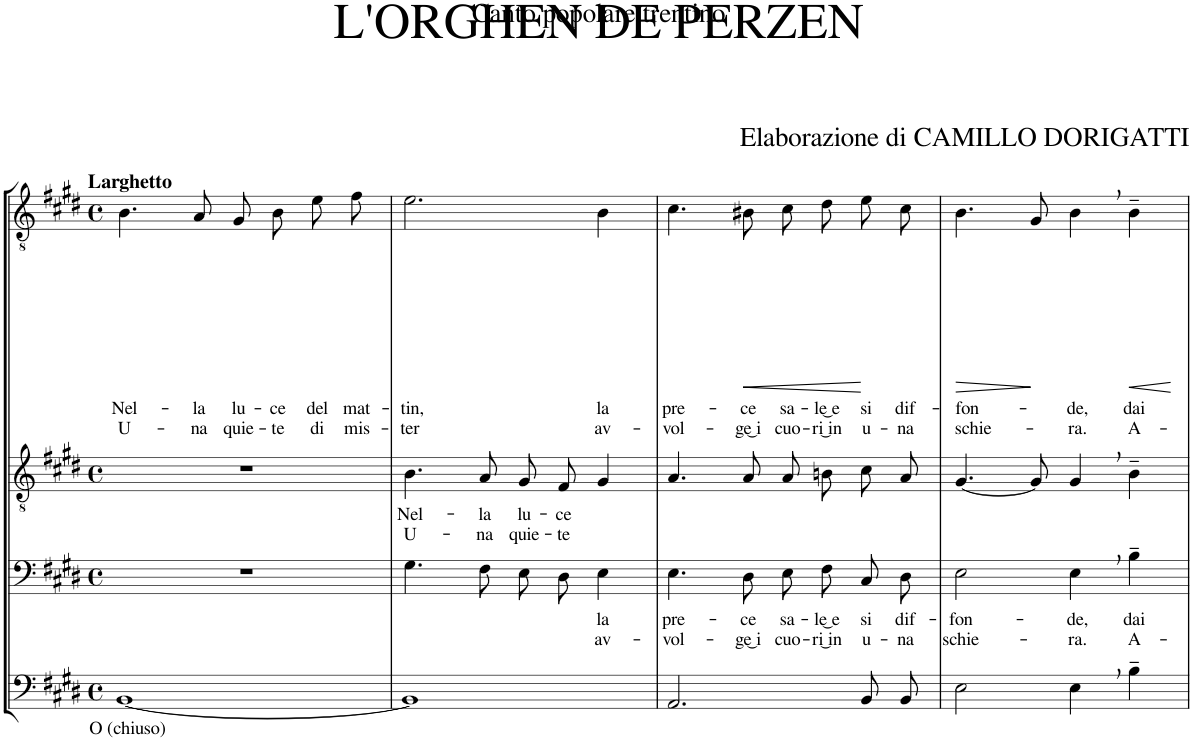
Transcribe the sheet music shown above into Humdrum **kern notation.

**kern	**text	**kern	**text	**text	**kern	**text	**text	**kern	**text	**text	**dynam
*part4	*part4	*part3	*part3	*part3	*part2	*part2	*part2	*part1	*part1	*part1	*part1
*staff4	*staff4	*staff3	*staff3	*staff3	*staff2	*staff2	*staff2	*staff1	*staff1	*staff1	*staff1
*I"Bass	*	*I"Baritone	*	*	*I"Tenor	*	*	*I"Tenor	*	*	*
*clefF4	*	*clefF4	*	*	*clefGv2	*	*	*clefGv2	*	*	*
*Trd7c12	*	*	*	*	*	*	*	*	*	*	*
*k[f#c#g#d#]	*	*k[f#c#g#d#]	*	*	*k[f#c#g#d#]	*	*	*k[f#c#g#d#]	*	*	*
*M4/4	*	*M4/4	*	*	*M4/4	*	*	*M4/4	*	*	*
*met(c)	*	*met(c)	*	*	*met(c)	*	*	*met(c)	*	*	*
=1	=1	=1	=1	=1	=1	=1	=1	=1	=1	=1	=1
!	!	!	!	!	!	!	!	!LO:TX:a:B:t=Larghetto	!	!	!
!	!LO:LY:b	!	!	!	!	!	!	!	!LO:LY:b	!LO:LY:b	!
[1BB	O (chiuso)	1r	.	.	1r	.	.	4.B\	Nel-	U-	.
!	!	!	!	!	!	!	!	!	!LO:LY:b	!LO:LY:b	!
.	.	.	.	.	.	.	.	8A/	-la	-na	.
!	!	!	!	!	!	!	!	!	!LO:LY:b	!LO:LY:b	!
.	.	.	.	.	.	.	.	8G#/L	lu-	quie-	.
!	!	!	!	!	!	!	!	!	!LO:LY:b	!LO:LY:b	!
.	.	.	.	.	.	.	.	8B/J	-ce	-te	.
!	!	!	!	!	!	!	!	!	!LO:LY:b	!LO:LY:b	!
.	.	.	.	.	.	.	.	8e\L	del	di	.
!	!	!	!	!	!	!	!	!	!LO:LY:b	!LO:LY:b	!
.	.	.	.	.	.	.	.	8f#\J	mat-	mis-	.
=2	=2	=2	=2	=2	=2	=2	=2	=2	=2	=2	=2
!	!	!	!	!	!	!LO:LY:b	!LO:LY:b	!	!LO:LY:b	!LO:LY:b	!
1BB]	.	4.G#\	.	.	4.B\	Nel-	U-	2.e\	-tin,	-ter	.
!	!	!	!	!	!	!LO:LY:b	!LO:LY:b	!	!	!	!
.	.	8F#\	.	.	8A/	-la	-na	.	.	.	.
!	!	!	!	!	!	!LO:LY:b	!LO:LY:b	!	!	!	!
.	.	8E\L	.	.	8G#/L	lu-	quie-	.	.	.	.
!	!	!	!	!	!	!LO:LY:b	!LO:LY:b	!	!	!	!
.	.	8D#\J	.	.	8F#/J	-ce	-te	.	.	.	.
!	!	!	!LO:LY:b	!LO:LY:b	!	!	!	!	!LO:LY:b	!LO:LY:b	!
.	.	4E\	la	av-	4G#/	.	.	4B\	la	av-	.
=3	=3	=3	=3	=3	=3	=3	=3	=3	=3	=3	=3
!	!	!	!LO:LY:b	!LO:LY:b	!	!	!	!	!LO:LY:b	!LO:LY:b	!
2.AA/	.	4.E\	pre-	-vol-	4.A/	.	.	4.c#\	pre-	-vol-	.
!	!	!	!LO:LY:b	!LO:LY:b	!	!	!	!	!LO:LY:b	!LO:LY:b	!LO:HP:b
.	.	8D#\	-ce	-ge͜ i	8A/	.	.	8B#X\	-ce	-ge͜ i	<
!	!	!	!LO:LY:b	!LO:LY:b	!	!	!	!	!LO:LY:b	!LO:LY:b	!
.	.	8E\L	sa-	cuo-	8A/L	.	.	8c#\L	sa-	cuo-	.
!	!	!	!LO:LY:b	!LO:LY:b	!	!	!	!	!LO:LY:b	!LO:LY:b	!
.	.	8F#\J	-le͜ e	-ri͜ in	8Bn/J	.	.	8d#\J	-le͜ e	-ri͜ in	.
!	!	!	!LO:LY:b	!LO:LY:b	!	!	!	!	!LO:LY:b	!LO:LY:b	!
8BB/L	.	8C#/L	si	u-	8c#\L	.	.	8e\L	si	u-	[
!	!	!	!LO:LY:b	!LO:LY:b	!	!	!	!	!LO:LY:b	!LO:LY:b	!
8BB/J	.	8D#/J	dif-	-na	8A\J	.	.	8c#\J	dif-	-na	.
=4	=4	=4	=4	=4	=4	=4	=4	=4	=4	=4	=4
!	!	!	!LO:LY:b	!LO:LY:b	!	!	!	!	!LO:LY:b	!LO:LY:b	!LO:HP:b
2E\	.	2E\	-fon-	schie-	[4.G#/	.	.	4.B\	-fon-	schie-	>
.	.	.	.	.	8G#/]	.	.	8G#/	.	.	]
!	!	!	!LO:LY:b	!LO:LY:b	!	!	!	!	!LO:LY:b	!LO:LY:b	!
4E,\	.	4E,\	-de,	-ra.	4G#,/	.	.	4B,\	-de,	-ra.	.
!	!	!	!LO:LY:b	!LO:LY:b	!	!	!	!	!LO:LY:b	!LO:LY:b	!LO:HP:b
4B~\	.	4B~\	dai	A-	4B~\	.	.	4B~\	dai	A-	<
.	.	.	.	.	.	.	.	.	.	.	[
=	=	=	=	=	=	=	=	=	=	=	=
*-	*-	*-	*-	*-	*-	*-	*-	*-	*-	*-	*-
